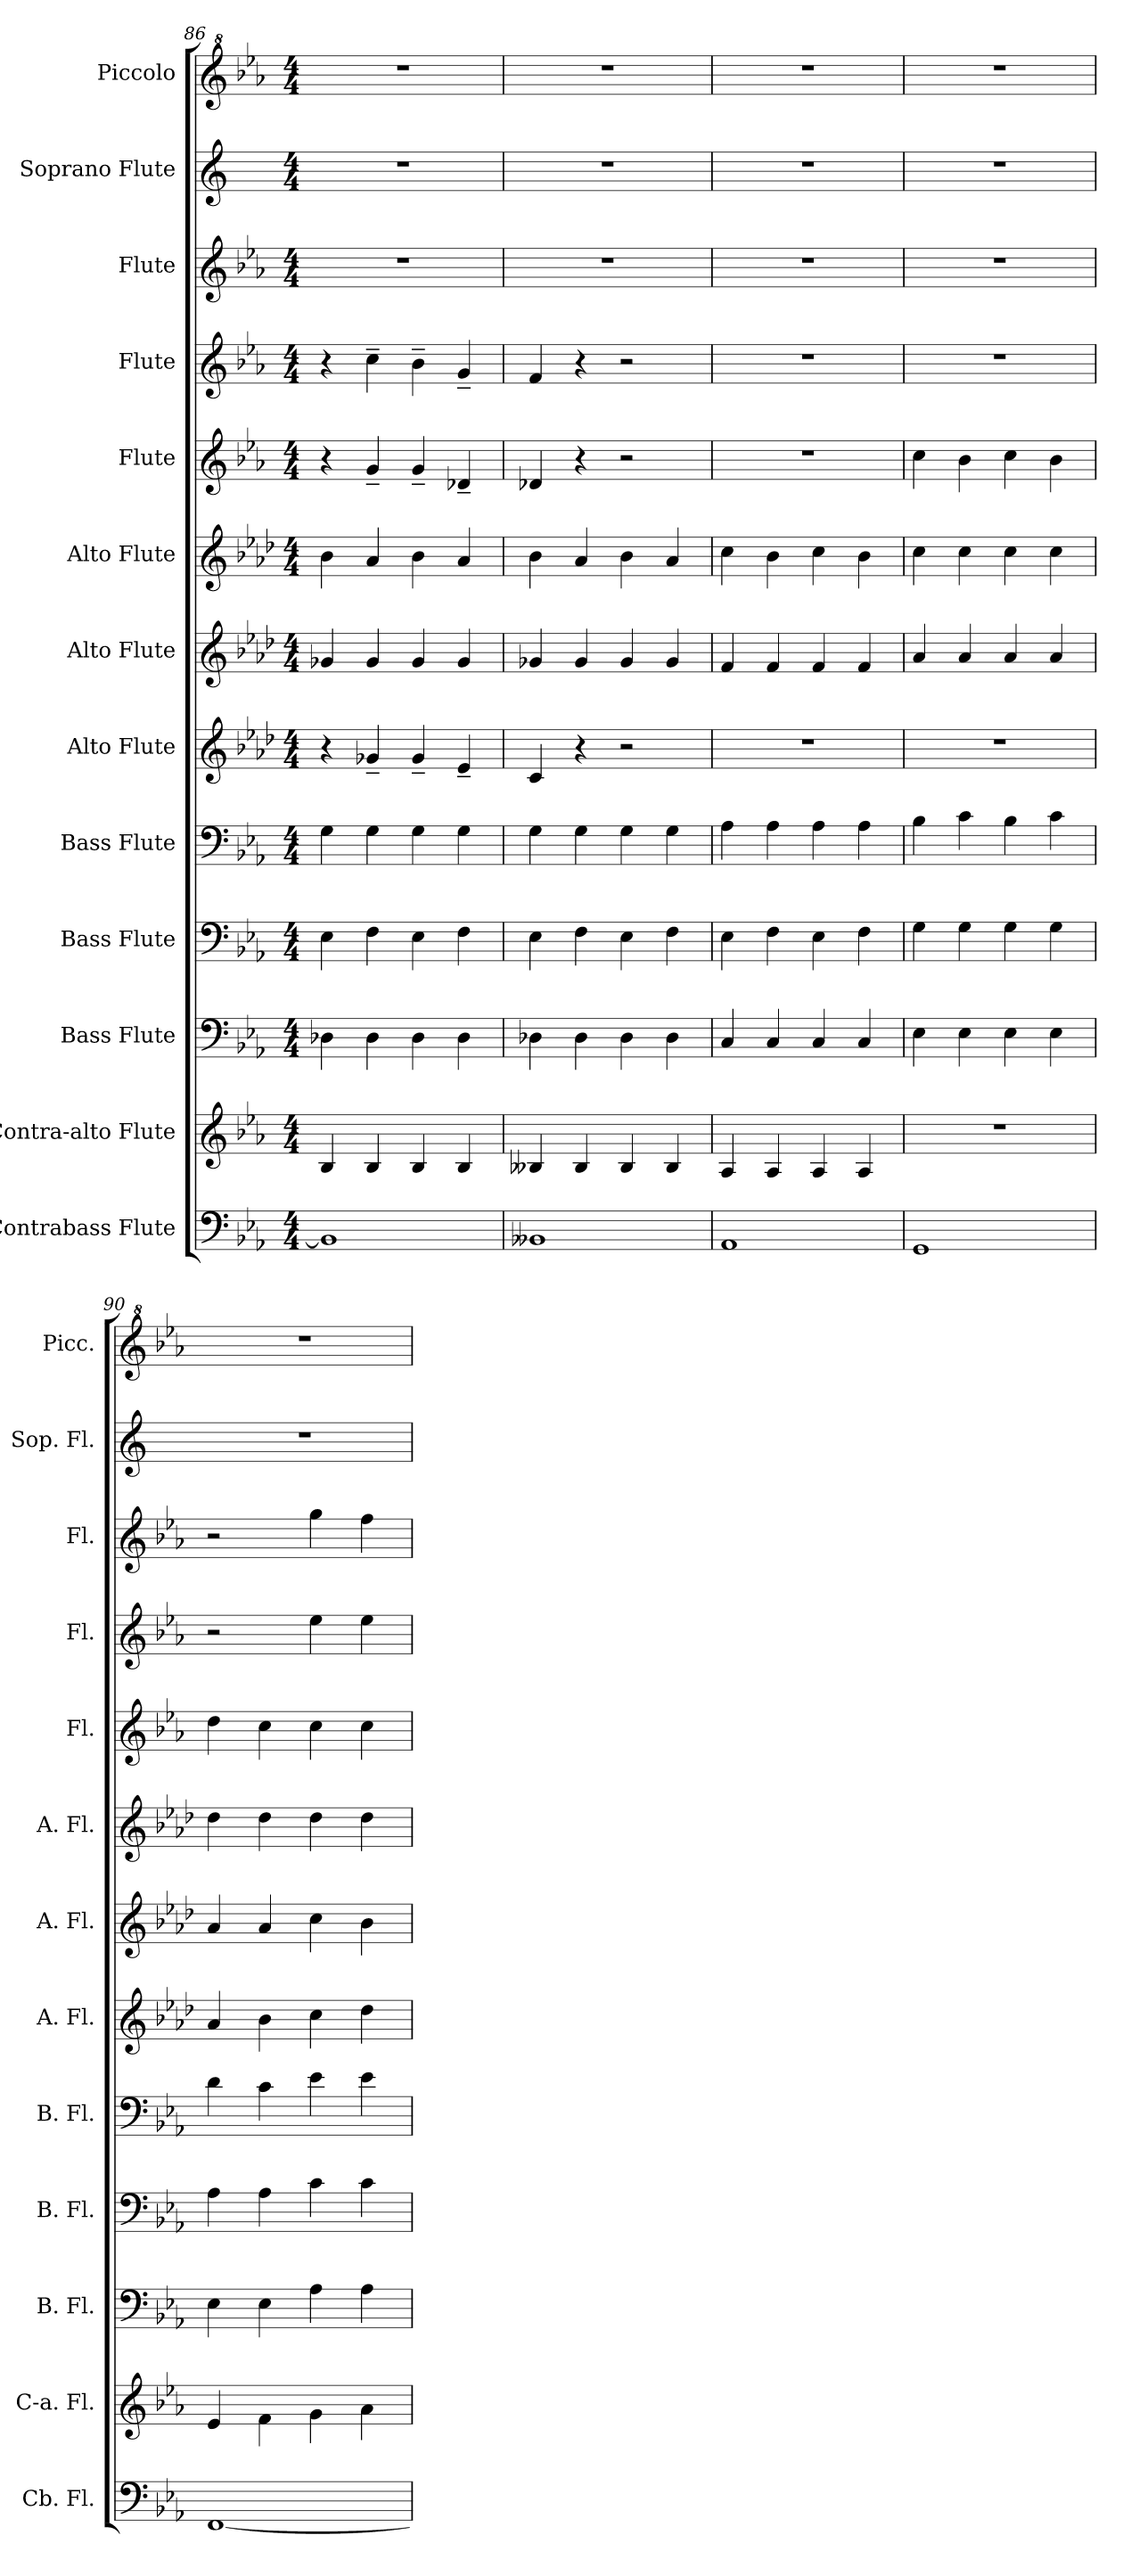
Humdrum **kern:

**kern	**kern	**kern	**kern	**kern	**kern	**kern	**kern	**kern	**kern	**kern	**kern	**kern
*part13	*part12	*part11	*part10	*part9	*part8	*part7	*part6	*part5	*part4	*part3	*part2	*part1
*staff13	*staff12	*staff11	*staff10	*staff9	*staff8	*staff7	*staff6	*staff5	*staff4	*staff3	*staff2	*staff1
*I"Contrabass Flute	*I"Contra-alto Flute	*I"Bass Flute	*I"Bass Flute	*I"Bass Flute	*I"Alto Flute	*I"Alto Flute	*I"Alto Flute	*I"Flute	*I"Flute	*I"Flute	*I"Soprano Flute	*I"Piccolo
*I'Cb. Fl.	*I'C-a. Fl.	*I'B. Fl.	*I'B. Fl.	*I'B. Fl.	*I'A. Fl.	*I'A. Fl.	*I'A. Fl.	*I'Fl.	*I'Fl.	*I'Fl.	*I'Sop. Fl.	*I'Picc.
*clefF4	*clefG2	*clefF4	*clefF4	*clefF4	*clefG2	*clefG2	*clefG2	*clefG2	*clefG2	*clefG2	*clefG2	*clefG^2
*	*ITrd10c17	*	*	*	*ITrd3c5	*ITrd3c5	*ITrd3c5	*	*	*	*ITrd-2c-3	*ITrd-7c-12
*k[b-e-a-]	*k[b-e-a-]	*k[b-e-a-]	*k[b-e-a-]	*k[b-e-a-]	*k[b-e-a-]	*k[b-e-a-]	*k[b-e-a-]	*k[b-e-a-]	*k[b-e-a-]	*k[b-e-a-]	*k[b-e-a-]	*k[b-e-a-]
*M4/4	*M4/4	*M4/4	*M4/4	*M4/4	*M4/4	*M4/4	*M4/4	*M4/4	*M4/4	*M4/4	*M4/4	*M4/4
=86	=86	=86	=86	=86	=86	=86	=86	=86	=86	=86	=86	=86
1BB-]	4BB-/	4D-X\	4E-\	4G\	4r	4d-X/	4f\	4r	4r	1r	1r	1r
.	4BB-/	4D-\	4F\	4G\	4d-X~/	4d-/	4e-/	4g~/	4cc~\	.	.	.
.	4BB-/	4D-\	4E-\	4G\	4d-~/	4d-/	4f\	4g~/	4b-~\	.	.	.
.	4BB-/	4D-\	4F\	4G\	4B-~/	4d-/	4e-/	4d-X~/	4g~/	.	.	.
!!LO:PB:g=z
=87	=87	=87	=87	=87	=87	=87	=87	=87	=87	=87	=87	=87
1BB--X	4BB--X/	4D-X\	4E-\	4G\	4G/	4d-X/	4f\	4d-X/	4f/	1r	1r	1r
.	4BB--/	4D-\	4F\	4G\	4r	4d-/	4e-/	4r	4r	.	.	.
.	4BB--/	4D-\	4E-\	4G\	2r	4d-/	4f\	2r	2r	.	.	.
.	4BB--/	4D-\	4F\	4G\	.	4d-/	4e-/	.	.	.	.	.
=88	=88	=88	=88	=88	=88	=88	=88	=88	=88	=88	=88	=88
1AA-	4AA-/	4C/	4E-\	4A-\	1r	4c/	4g\	1r	1r	1r	1r	1r
.	4AA-/	4C/	4F\	4A-\	.	4c/	4f\	.	.	.	.	.
.	4AA-/	4C/	4E-\	4A-\	.	4c/	4g\	.	.	.	.	.
.	4AA-/	4C/	4F\	4A-\	.	4c/	4f\	.	.	.	.	.
=89	=89	=89	=89	=89	=89	=89	=89	=89	=89	=89	=89	=89
1GG	1r	4E-\	4G\	4B-\	1r	4e-/	4g\	4cc\	1r	1r	1r	1r
.	.	4E-\	4G\	4c\	.	4e-/	4g\	4b-\	.	.	.	.
.	.	4E-\	4G\	4B-\	.	4e-/	4g\	4cc\	.	.	.	.
.	.	4E-\	4G\	4c\	.	4e-/	4g\	4b-\	.	.	.	.
=90	=90	=90	=90	=90	=90	=90	=90	=90	=90	=90	=90	=90
[1FF	4E-/	4E-\	4A-\	4d\	4e-/	4e-/	4a-\	4dd\	2r	2r	1r	1r
.	4F\	4E-\	4A-\	4c\	4f\	4e-/	4a-\	4cc\	.	.	.	.
.	4G\	4A-\	4c\	4e-\	4g\	4g\	4a-\	4cc\	4ee-\	4gg\	.	.
.	4A-\	4A-\	4c\	4e-\	4a-\	4f\	4a-\	4cc\	4ee-\	4ff\	.	.
=	=	=	=	=	=	=	=	=	=	=	=	=
*-	*-	*-	*-	*-	*-	*-	*-	*-	*-	*-	*-	*-
